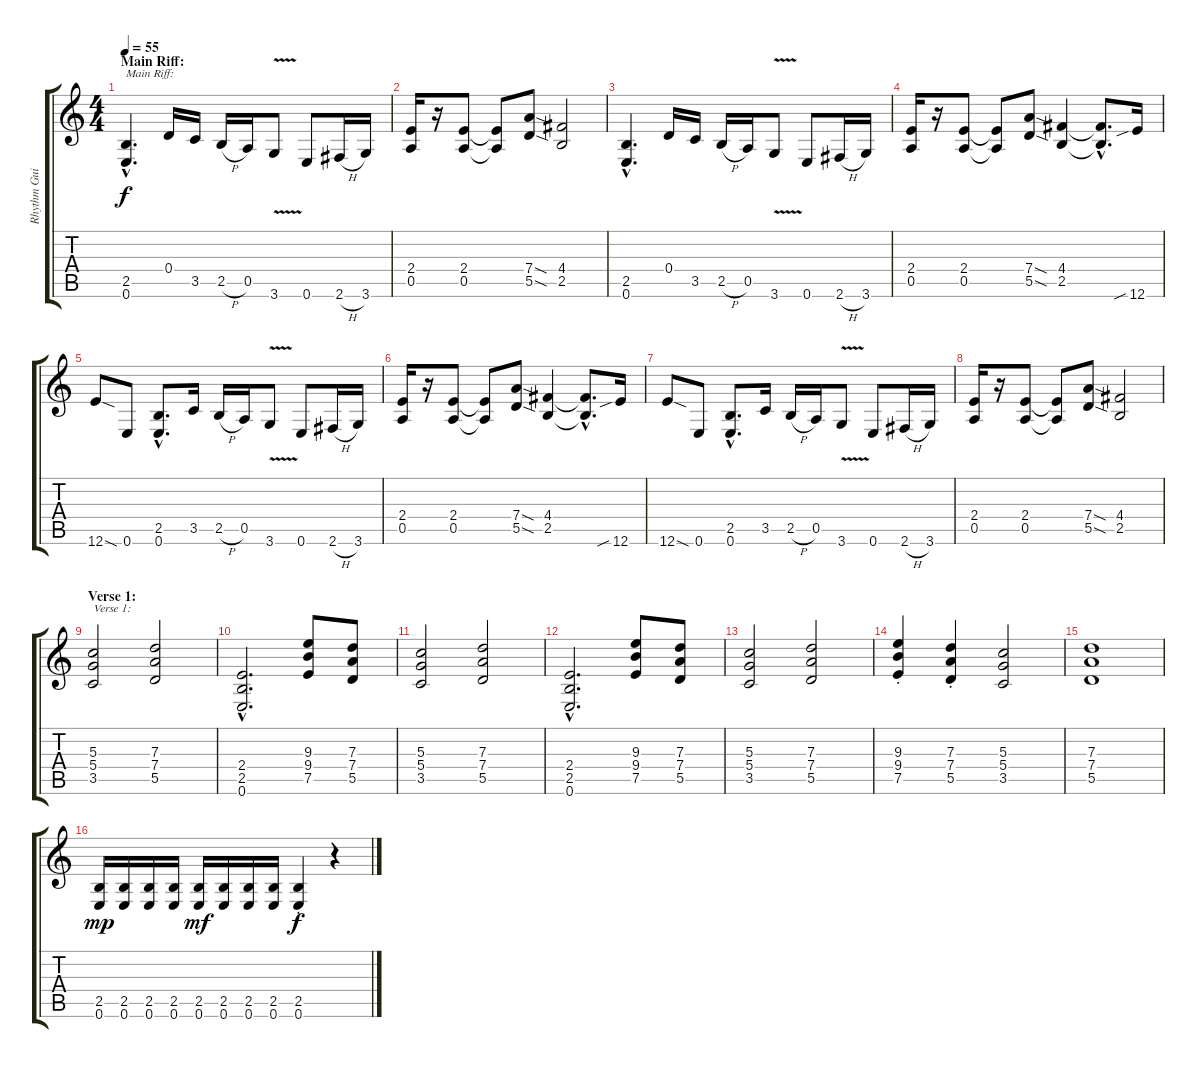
\track ("Rhythm Guitar 2" "Rhythm Gui") {instrument overdrivenguitar}
\staff {score tabs}
\tuning (E4 B3 G3 D3 A2 E2) {hide}
\ts (4 4)
\section ("" "Main Riff:")
\tempo 55
\clef g2
\ks c
(2.5{hac} 0.6{hac}).4{d txt "Main Riff:" dy f instrument overdrivenguitar} 0.4.16 3.5.16 2.5{h}.16 0.5.16 3.6{v}.8 0.6.8 2.6{h}.16 3.6.16 |
(2.4 0.5).16 r.16 (2.4 0.5).8 (2.4{t} 0.5{t}).8 (7.4{sod} 5.5{sod}).8 (4.4 2.5).2 |
(2.5{hac} 0.6{hac}).4{d} 0.4.16 3.5.16 2.5{h}.16 0.5.16 3.6{v}.8 0.6.8 2.6{h}.16 3.6.16 |
(2.4 0.5).16 r.16 (2.4 0.5).8 (2.4{t} 0.5{t}).8 (7.4{sod} 5.5{sod}).8 (4.4 2.5).4 (4.4{hac t} 2.5{hac t}).8{d} 12.6{sib}.16 |
12.6{sod}.8 0.6.8 (2.5{hac} 0.6{hac}).8{d} 3.5.16 2.5{h}.16 0.5.16 3.6{v}.8 0.6.8 2.6{h}.16 3.6.16 |
(2.4 0.5).16 r.16 (2.4 0.5).8 (2.4{t} 0.5{t}).8 (7.4{sod} 5.5{sod}).8 (4.4 2.5).4 (4.4{hac t} 2.5{hac t}).8{d} 12.6{sib}.16 |
12.6{sod}.8 0.6.8 (2.5{hac} 0.6{hac}).8{d} 3.5.16 2.5{h}.16 0.5.16 3.6{v}.8 0.6.8 2.6{h}.16 3.6.16 |
(2.4 0.5).16 r.16 (2.4 0.5).8 (2.4{t} 0.5{t}).8 (7.4{sod} 5.5{sod}).8 (4.4 2.5).2 |
\section ("" "Verse 1:")
(5.3 5.4 3.5).2{txt "Verse 1:"} (7.3 7.4 5.5).2 |
(2.4{hac} 2.5{hac} 0.6{hac}).2{d} (9.3 9.4 7.5).8 (7.3 7.4 5.5).8 |
(5.3 5.4 3.5).2 (7.3 7.4 5.5).2 |
(2.4{hac} 2.5{hac} 0.6{hac}).2{d} (9.3 9.4 7.5).8 (7.3 7.4 5.5).8 |
(5.3 5.4 3.5).2 (7.3 7.4 5.5).2 |
(9.3{st} 9.4{st} 7.5{st}).4 (7.3{st} 7.4{st} 5.5{st}).4 (5.3 5.4 3.5).2 |
(7.3 7.4 5.5).1 |
(2.5 0.6).16{dy mp} (2.5 0.6).16 (2.5 0.6).16 (2.5 0.6).16 (2.5 0.6).16{dy mf} (2.5 0.6).16 (2.5 0.6).16 (2.5 0.6).16 (2.5{st} 0.6{st}).4{dy f} r.4
